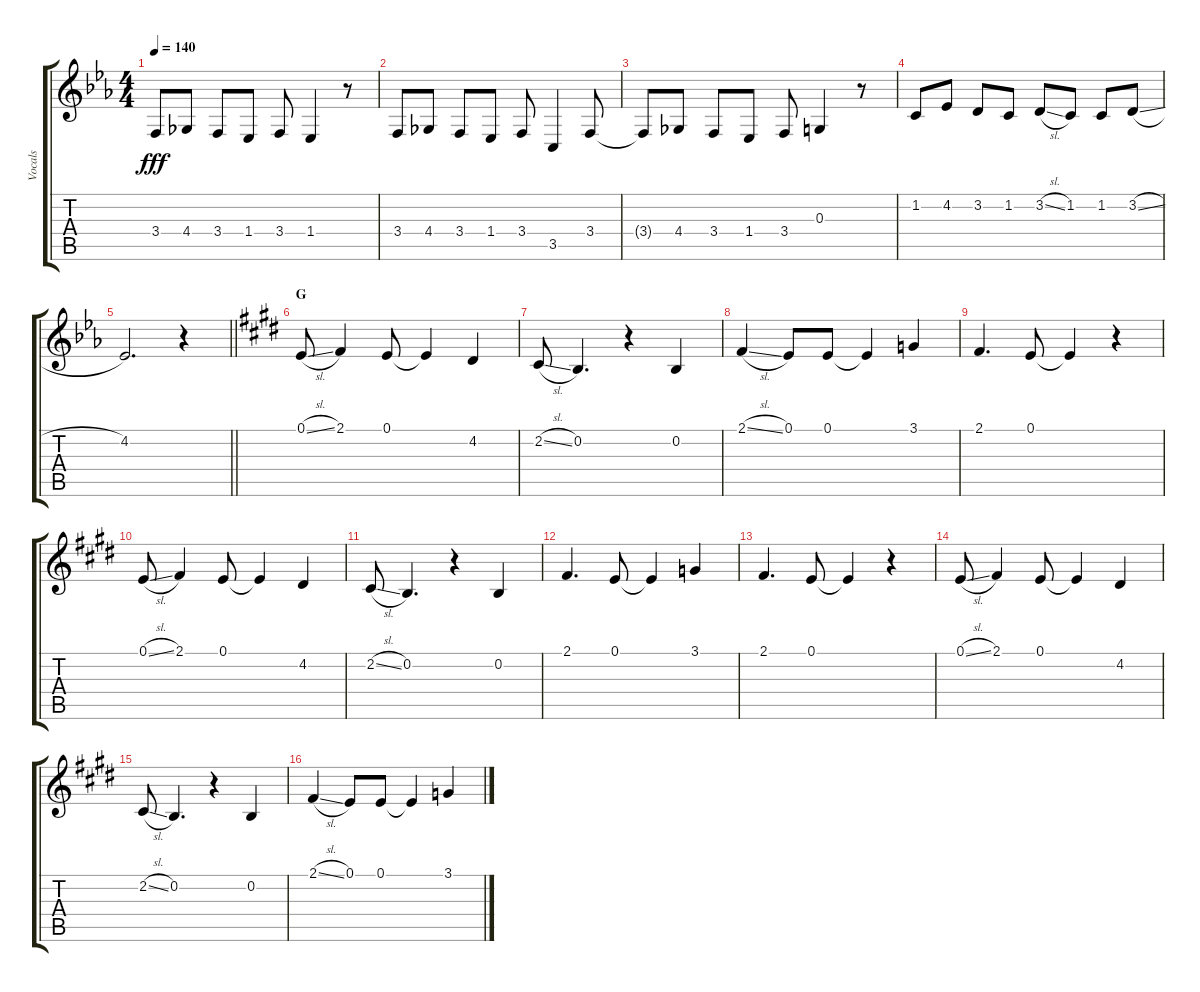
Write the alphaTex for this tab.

\track ("Vocals" "Vocals") {instrument voiceoohs}
\staff {score tabs}
\tuning (E4 B3 G3 D3 A2 E2) {hide}
\ts (4 4)
\tempo 140
\clef g2
\ks eb
3.4{t}.8{dy fff} 4.4.8 3.4.8 1.4.8 3.4.8 1.4.4 r.8 |
3.4.8 4.4.8 3.4.8 1.4.8 3.4.8 3.5.4 3.4.8 |
3.4{t}.8 4.4.8 3.4.8 1.4.8 3.4.8 0.3.4 r.8 |
1.2.8 4.2.8 3.2.8 1.2.8 3.2{sl}.8 1.2.8 1.2.8 3.2{sl}.8 |
\barLineRight lightlight
4.2.2{d} r.4 |
\section ("" "G")
\ks e
0.1{sl}.8 2.1.4 0.1.8 0.1{t}.4 4.2.4 |
2.2{sl}.8 0.2.4{d} r.4 0.2.4 |
2.1{sl}.4 0.1.8 0.1.8 0.1{t}.4 3.1.4 |
2.1.4{d} 0.1.8 0.1{t}.4 r.4 |
0.1{sl}.8 2.1.4 0.1.8 0.1{t}.4 4.2.4 |
2.2{sl}.8 0.2.4{d} r.4 0.2.4 |
2.1.4{d} 0.1.8 0.1{t}.4 3.1.4 |
2.1.4{d} 0.1.8 0.1{t}.4 r.4 |
0.1{sl}.8 2.1.4 0.1.8 0.1{t}.4 4.2.4 |
2.2{sl}.8 0.2.4{d} r.4 0.2.4 |
2.1{sl}.4 0.1.8 0.1.8 0.1{t}.4 3.1.4
